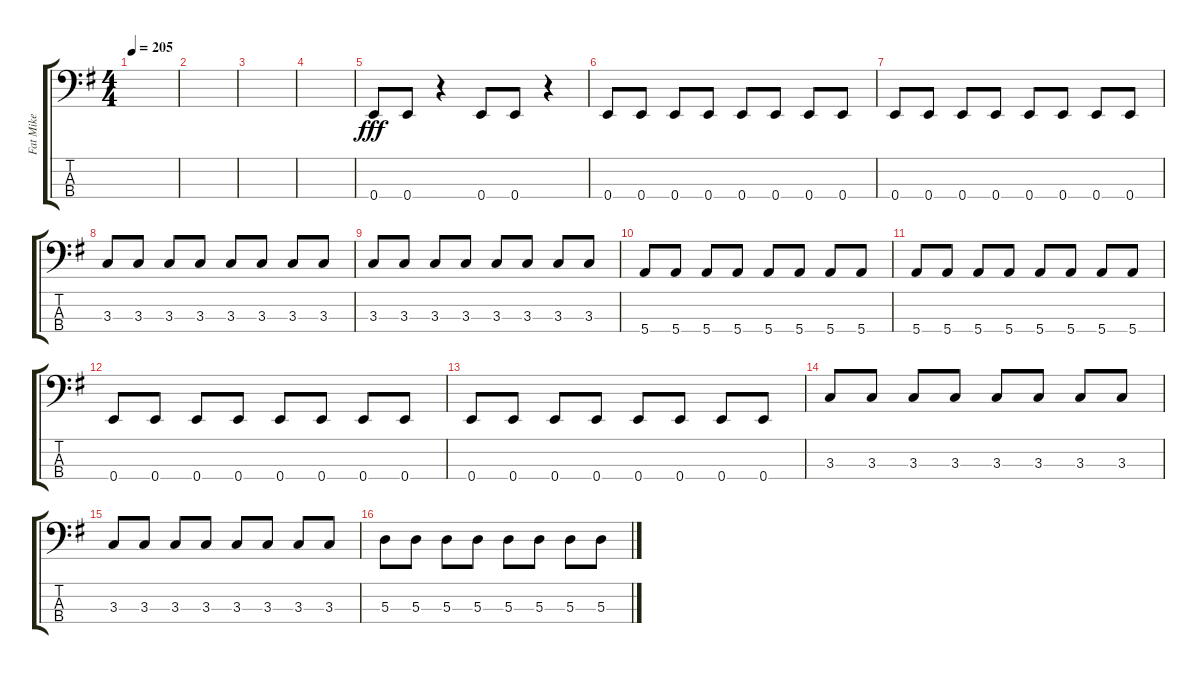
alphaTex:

\track ("Fat Mike" "Fat Mike") {instrument electricbasspick}
\staff {score tabs}
\tuning (G2 D2 A1 E1) {hide}
\ts (4 4)
\tempo 205
\clef f4
\ks eminor
|
|
|
|
0.4.8{dy fff} 0.4.8 r.4 0.4.8 0.4.8 r.4 |
0.4.8 0.4.8 0.4.8 0.4.8 0.4.8 0.4.8 0.4.8 0.4.8 |
0.4.8 0.4.8 0.4.8 0.4.8 0.4.8 0.4.8 0.4.8 0.4.8 |
3.3.8 3.3.8 3.3.8 3.3.8 3.3.8 3.3.8 3.3.8 3.3.8 |
3.3.8 3.3.8 3.3.8 3.3.8 3.3.8 3.3.8 3.3.8 3.3.8 |
5.4.8 5.4.8 5.4.8 5.4.8 5.4.8 5.4.8 5.4.8 5.4.8 |
5.4.8 5.4.8 5.4.8 5.4.8 5.4.8 5.4.8 5.4.8 5.4.8 |
0.4.8 0.4.8 0.4.8 0.4.8 0.4.8 0.4.8 0.4.8 0.4.8 |
0.4.8 0.4.8 0.4.8 0.4.8 0.4.8 0.4.8 0.4.8 0.4.8 |
3.3.8 3.3.8 3.3.8 3.3.8 3.3.8 3.3.8 3.3.8 3.3.8 |
3.3.8 3.3.8 3.3.8 3.3.8 3.3.8 3.3.8 3.3.8 3.3.8 |
5.3.8 5.3.8 5.3.8 5.3.8 5.3.8 5.3.8 5.3.8 5.3.8
